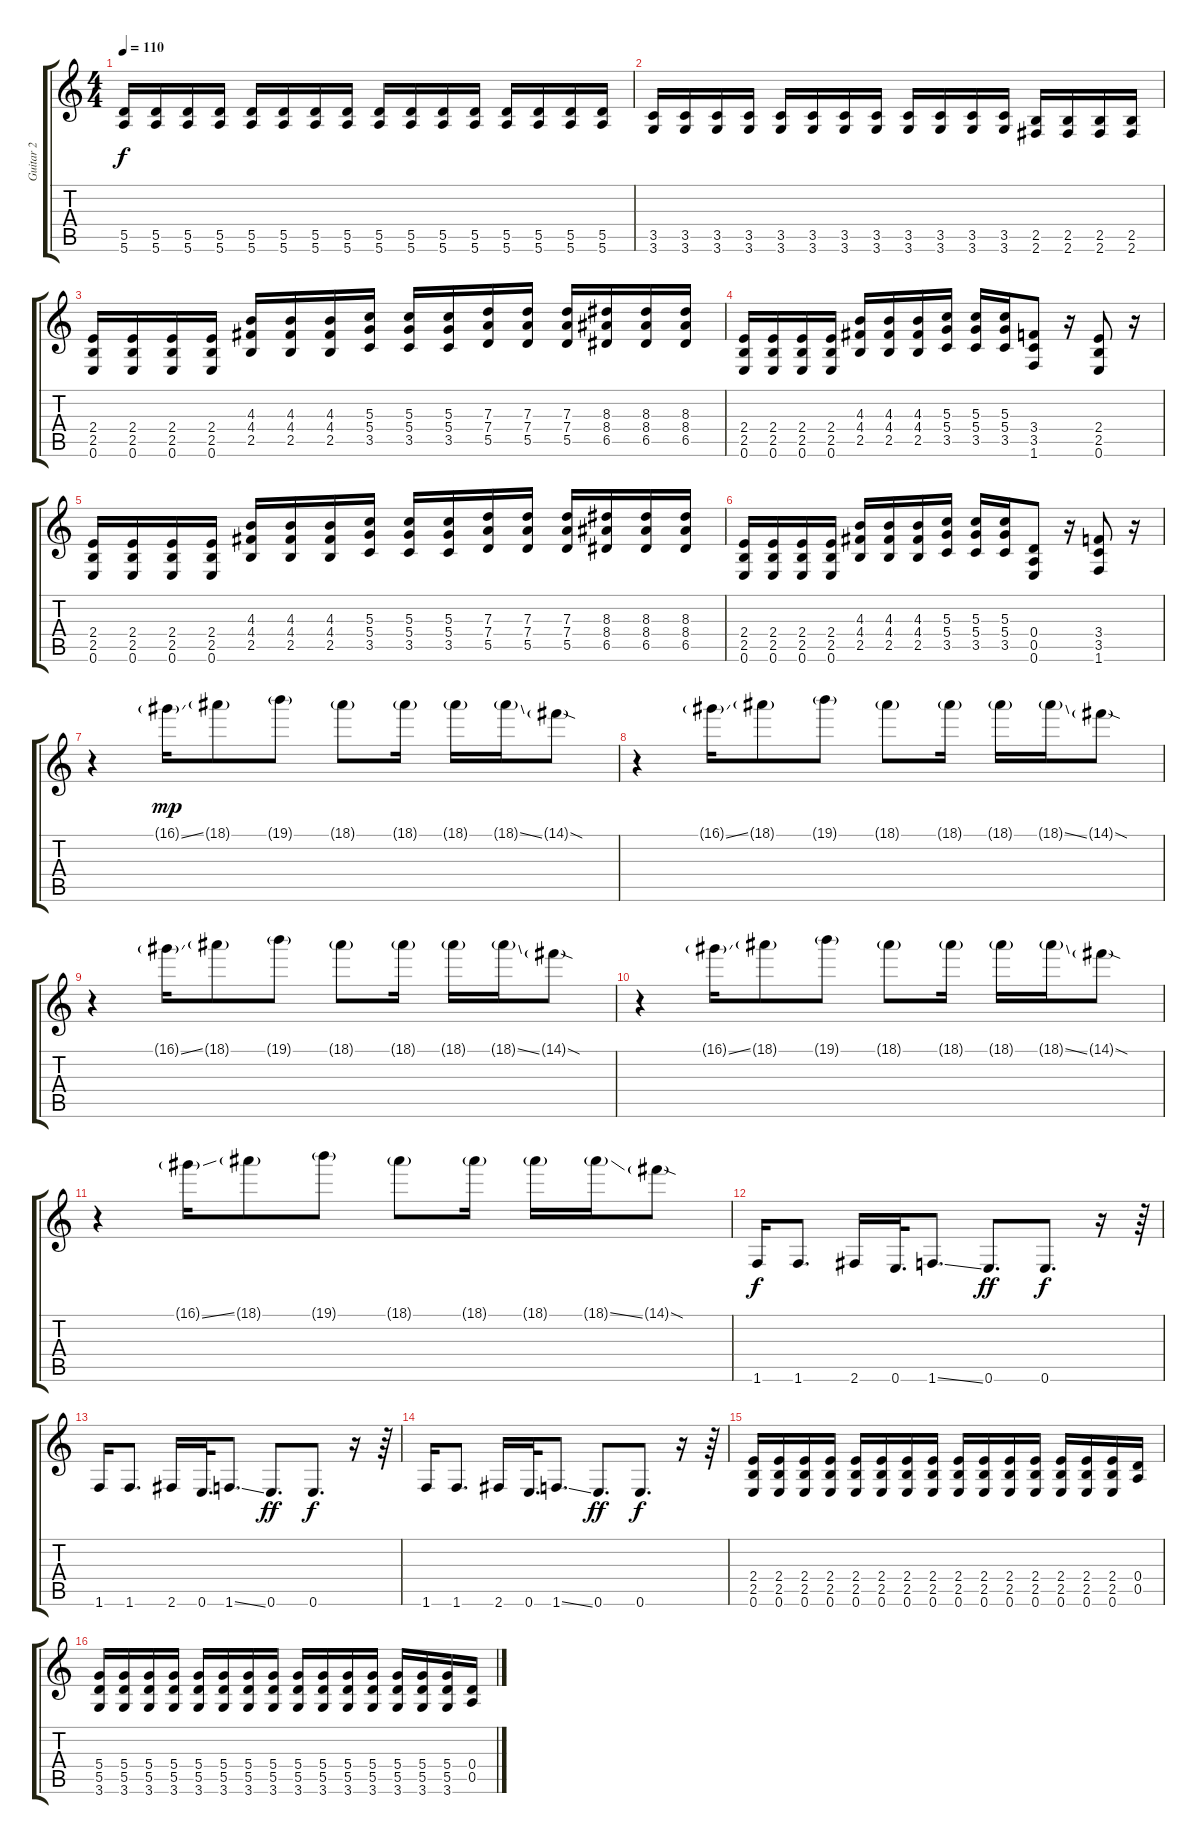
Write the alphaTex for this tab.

\track ("Guitar 2" "Guitar 2") {instrument distortionguitar}
\staff {score tabs}
\tuning (E4 B3 G3 D3 A2 E2) {hide}
\ts (4 4)
\tempo 110
\clef g2
\ks c
(5.5 5.6).16{dy f} (5.5 5.6).16 (5.5 5.6).16 (5.5 5.6).16 (5.5 5.6).16 (5.5 5.6).16 (5.5 5.6).16 (5.5 5.6).16 (5.5 5.6).16 (5.5 5.6).16 (5.5 5.6).16 (5.5 5.6).16 (5.5 5.6).16 (5.5 5.6).16 (5.5 5.6).16 (5.5 5.6).16 |
(3.5 3.6).16 (3.5 3.6).16 (3.5 3.6).16 (3.5 3.6).16 (3.5 3.6).16 (3.5 3.6).16 (3.5 3.6).16 (3.5 3.6).16 (3.5 3.6).16 (3.5 3.6).16 (3.5 3.6).16 (3.5 3.6).16 (2.5 2.6).16 (2.5 2.6).16 (2.5 2.6).16 (2.5 2.6).16 |
(2.4 2.5 0.6).16 (2.4 2.5 0.6).16 (2.4 2.5 0.6).16 (2.4 2.5 0.6).16 (4.3 4.4 2.5).16 (4.3 4.4 2.5).16 (4.3 4.4 2.5).16 (5.3 5.4 3.5).16 (5.3 5.4 3.5).16 (5.3 5.4 3.5).16 (7.3 7.4 5.5).16 (7.3 7.4 5.5).16 (7.3 7.4 5.5).16 (8.3 8.4 6.5).16 (8.3 8.4 6.5).16 (8.3 8.4 6.5).16 |
(2.4 2.5 0.6).16 (2.4 2.5 0.6).16 (2.4 2.5 0.6).16 (2.4 2.5 0.6).16 (4.3 4.4 2.5).16 (4.3 4.4 2.5).16 (4.3 4.4 2.5).16 (5.3 5.4 3.5).16 (5.3 5.4 3.5).16 (5.3 5.4 3.5).16 (3.4 3.5 1.6).8 r.16 (2.4 2.5 0.6).8 r.16 |
(2.4 2.5 0.6).16 (2.4 2.5 0.6).16 (2.4 2.5 0.6).16 (2.4 2.5 0.6).16 (4.3 4.4 2.5).16 (4.3 4.4 2.5).16 (4.3 4.4 2.5).16 (5.3 5.4 3.5).16 (5.3 5.4 3.5).16 (5.3 5.4 3.5).16 (7.3 7.4 5.5).16 (7.3 7.4 5.5).16 (7.3 7.4 5.5).16 (8.3 8.4 6.5).16 (8.3 8.4 6.5).16 (8.3 8.4 6.5).16 |
(2.4 2.5 0.6).16 (2.4 2.5 0.6).16 (2.4 2.5 0.6).16 (2.4 2.5 0.6).16 (4.3 4.4 2.5).16 (4.3 4.4 2.5).16 (4.3 4.4 2.5).16 (5.3 5.4 3.5).16 (5.3 5.4 3.5).16 (5.3 5.4 3.5).16 (0.4 0.5 0.6).8 r.16 (3.4 3.5 1.6).8 r.16 |
r.4 16.1{ss g}.16{dy mp} 18.1{g}.8 19.1{g}.8 18.1{g}.8 18.1{g}.16 18.1{g}.16 18.1{ss g}.16 14.1{sod g}.8 |
r.4 16.1{ss g}.16 18.1{g}.8 19.1{g}.8 18.1{g}.8 18.1{g}.16 18.1{g}.16 18.1{ss g}.16 14.1{sod g}.8 |
r.4 16.1{ss g}.16 18.1{g}.8 19.1{g}.8 18.1{g}.8 18.1{g}.16 18.1{g}.16 18.1{ss g}.16 14.1{sod g}.8 |
r.4 16.1{ss g}.16 18.1{g}.8 19.1{g}.8 18.1{g}.8 18.1{g}.16 18.1{g}.16 18.1{ss g}.16 14.1{sod g}.8 |
r.4 16.1{ss g}.16 18.1{g}.8 19.1{g}.8 18.1{g}.8 18.1{g}.16 18.1{g}.16 18.1{ss g}.16 14.1{sod g}.8 |
1.6.16{dy f} 1.6.8{d} 2.6.16 0.6.32{d} 1.6{ss}.8{d} 0.6.8{d dy ff} 0.6.8{d dy f} r.16 r.64 |
1.6.16 1.6.8{d} 2.6.16 0.6.32{d} 1.6{ss}.8{d} 0.6.8{d dy ff} 0.6.8{d dy f} r.16 r.64 |
1.6.16 1.6.8{d} 2.6.16 0.6.32{d} 1.6{ss}.8{d} 0.6.8{d dy ff} 0.6.8{d dy f} r.16 r.64 |
(2.4 2.5 0.6).16 (2.4 2.5 0.6).16 (2.4 2.5 0.6).16 (2.4 2.5 0.6).16 (2.4 2.5 0.6).16 (2.4 2.5 0.6).16 (2.4 2.5 0.6).16 (2.4 2.5 0.6).16 (2.4 2.5 0.6).16 (2.4 2.5 0.6).16 (2.4 2.5 0.6).16 (2.4 2.5 0.6).16 (2.4 2.5 0.6).16 (2.4 2.5 0.6).16 (2.4 2.5 0.6).16 (0.4 0.5).16 |
(5.4 5.5 3.6).16 (5.4 5.5 3.6).16 (5.4 5.5 3.6).16 (5.4 5.5 3.6).16 (5.4 5.5 3.6).16 (5.4 5.5 3.6).16 (5.4 5.5 3.6).16 (5.4 5.5 3.6).16 (5.4 5.5 3.6).16 (5.4 5.5 3.6).16 (5.4 5.5 3.6).16 (5.4 5.5 3.6).16 (5.4 5.5 3.6).16 (5.4 5.5 3.6).16 (5.4 5.5 3.6).16 (0.4 0.5).16
